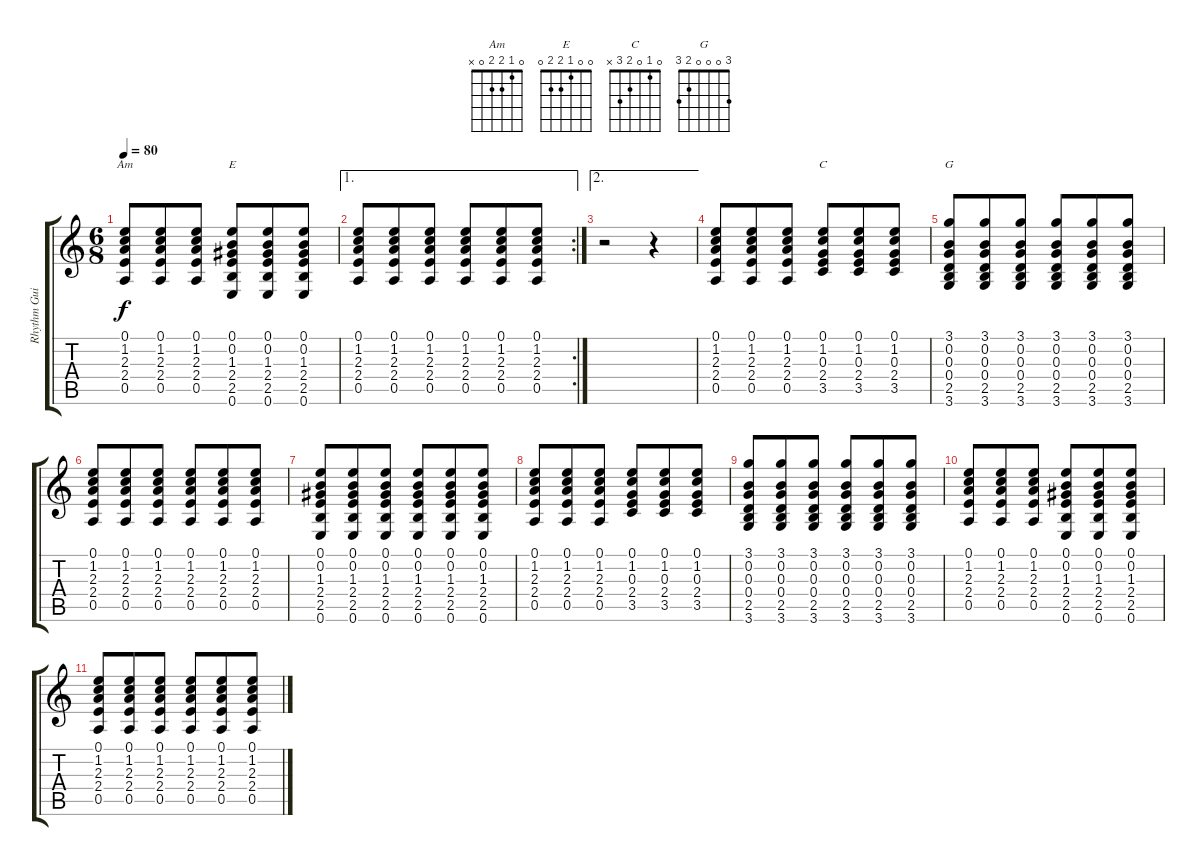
\track ("Rhythm Guitar" "Rhythm Gui") {mute instrument acousticguitarnylon}
\staff {score tabs}
\tuning (E4 B3 G3 D3 A2 E2) {hide}
\chord ("Am" 0 1 2 2 0 x)
\chord ("E" 0 0 1 2 2 0)
\chord ("C" 0 1 0 2 3 x)
\chord ("G" 3 0 0 0 2 3)
\ts (6 8)
\tempo 80
\clef g2
\ks c
(0.1 1.2 2.3 2.4 0.5).8{ch "Am" dy f} (0.1 1.2 2.3 2.4 0.5).8 (0.1 1.2 2.3 2.4 0.5).8 (0.1 0.2 1.3 2.4 2.5 0.6).8{ch "E"} (0.1 0.2 1.3 2.4 2.5 0.6).8 (0.1 0.2 1.3 2.4 2.5 0.6).8 |
\ae 1
\rc 2
(0.1 1.2 2.3 2.4 0.5).8 (0.1 1.2 2.3 2.4 0.5).8 (0.1 1.2 2.3 2.4 0.5).8 (0.1 1.2 2.3 2.4 0.5).8 (0.1 1.2 2.3 2.4 0.5).8 (0.1 1.2 2.3 2.4 0.5).8 |
\ae 2
r.2 r.4 |
(0.1 1.2 2.3 2.4 0.5).8 (0.1 1.2 2.3 2.4 0.5).8 (0.1 1.2 2.3 2.4 0.5).8 (0.1 1.2 0.3 2.4 3.5).8{ch "C"} (0.1 1.2 0.3 2.4 3.5).8 (0.1 1.2 0.3 2.4 3.5).8 |
(3.1 0.2 0.3 0.4 2.5 3.6).8{ch "G"} (3.1 0.2 0.3 0.4 2.5 3.6).8 (3.1 0.2 0.3 0.4 2.5 3.6).8 (3.1 0.2 0.3 0.4 2.5 3.6).8 (3.1 0.2 0.3 0.4 2.5 3.6).8 (3.1 0.2 0.3 0.4 2.5 3.6).8 |
(0.1 1.2 2.3 2.4 0.5).8 (0.1 1.2 2.3 2.4 0.5).8 (0.1 1.2 2.3 2.4 0.5).8 (0.1 1.2 2.3 2.4 0.5).8 (0.1 1.2 2.3 2.4 0.5).8 (0.1 1.2 2.3 2.4 0.5).8 |
(0.1 0.2 1.3 2.4 2.5 0.6).8 (0.1 0.2 1.3 2.4 2.5 0.6).8 (0.1 0.2 1.3 2.4 2.5 0.6).8 (0.1 0.2 1.3 2.4 2.5 0.6).8 (0.1 0.2 1.3 2.4 2.5 0.6).8 (0.1 0.2 1.3 2.4 2.5 0.6).8 |
(0.1 1.2 2.3 2.4 0.5).8 (0.1 1.2 2.3 2.4 0.5).8 (0.1 1.2 2.3 2.4 0.5).8 (0.1 1.2 0.3 2.4 3.5).8 (0.1 1.2 0.3 2.4 3.5).8 (0.1 1.2 0.3 2.4 3.5).8 |
(3.1 0.2 0.3 0.4 2.5 3.6).8 (3.1 0.2 0.3 0.4 2.5 3.6).8 (3.1 0.2 0.3 0.4 2.5 3.6).8 (3.1 0.2 0.3 0.4 2.5 3.6).8 (3.1 0.2 0.3 0.4 2.5 3.6).8 (3.1 0.2 0.3 0.4 2.5 3.6).8 |
(0.1 1.2 2.3 2.4 0.5).8 (0.1 1.2 2.3 2.4 0.5).8 (0.1 1.2 2.3 2.4 0.5).8 (0.1 0.2 1.3 2.4 2.5 0.6).8 (0.1 0.2 1.3 2.4 2.5 0.6).8 (0.1 0.2 1.3 2.4 2.5 0.6).8 |
(0.1 1.2 2.3 2.4 0.5).8 (0.1 1.2 2.3 2.4 0.5).8 (0.1 1.2 2.3 2.4 0.5).8 (0.1 1.2 2.3 2.4 0.5).8 (0.1 1.2 2.3 2.4 0.5).8 (0.1 1.2 2.3 2.4 0.5).8
